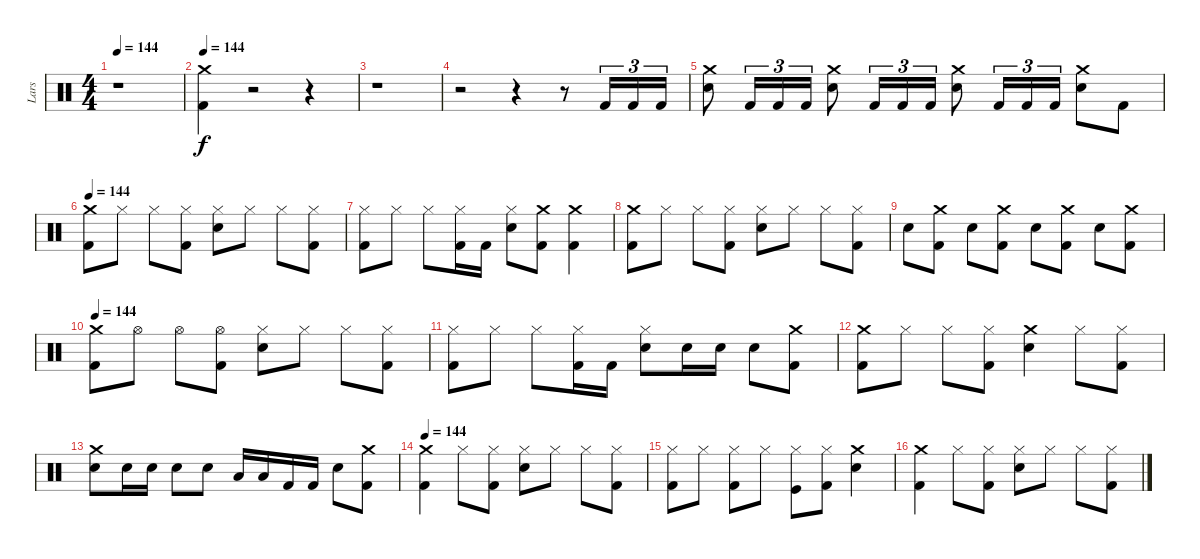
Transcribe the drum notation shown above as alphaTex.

\track ("Lars" "Lars") {instrument percussion}
\staff {score}
\articulation defaults
\ts (4 4)
\tempo 144
\clef neutral
\ks c
r.1{dy f} |
\tempo 144
("Kick (hit) 2" "Crash medium (hit)").4 r.2 r.4 |
r.1 |
r.2 r.4 r.8 "Kick (hit) 2".16{tu (3 2)} "Kick (hit) 2".16{tu (3 2)} "Kick (hit) 2".16{tu (3 2)} |
("Snare (hit) 2" "Crash medium (hit)").8 "Kick (hit) 2".16{tu (3 2)} "Kick (hit) 2".16{tu (3 2)} "Kick (hit) 2".16{tu (3 2)} ("Snare (hit) 2" "Crash medium (hit)").8 "Kick (hit) 2".16{tu (3 2)} "Kick (hit) 2".16{tu (3 2)} "Kick (hit) 2".16{tu (3 2)} ("Snare (hit) 2" "Crash medium (hit)").8 "Kick (hit) 2".16{tu (3 2)} "Kick (hit) 2".16{tu (3 2)} "Kick (hit) 2".16{tu (3 2)} ("Snare (hit) 2" "Crash medium (hit)").8 "Kick (hit) 2".8 |
\tempo 144
("Kick (hit) 2" "Crash medium (hit)").8 "Hi-Hat (closed)".8 "Hi-Hat (closed)".8 ("Kick (hit) 2" "Hi-Hat (closed)").8 ("Snare (hit) 2" "Hi-Hat (closed)").8 "Hi-Hat (closed)".8 "Hi-Hat (closed)".8 ("Kick (hit) 2" "Hi-Hat (closed)").8 |
("Hi-Hat (closed)" "Kick (hit) 2").8 "Hi-Hat (closed)".8 "Hi-Hat (closed)".8 ("Hi-Hat (closed)" "Kick (hit) 2").16 "Kick (hit) 2".16 ("Snare (hit) 2" "Hi-Hat (closed)").8 ("Kick (hit) 2" "Crash medium (hit)").8 ("Kick (hit) 2" "Crash medium (hit)").4 |
("Crash medium (hit)" "Kick (hit) 2").8 "Hi-Hat (closed)".8 "Hi-Hat (closed)".8 ("Kick (hit) 2" "Hi-Hat (closed)").8 ("Snare (hit) 2" "Hi-Hat (closed)").8 "Hi-Hat (closed)".8 "Hi-Hat (closed)".8 ("Kick (hit) 2" "Hi-Hat (closed)").8 |
"Snare (hit) 2".8 ("Kick (hit) 2" "Crash medium (hit)").8 "Snare (hit) 2".8 ("Kick (hit) 2" "Crash medium (hit)").8 "Snare (hit) 2".8 ("Kick (hit) 2" "Crash medium (hit)").8 "Snare (hit) 2".8 ("Kick (hit) 2" "Crash medium (hit)").8 |
\tempo 144
("Kick (hit) 2" "Crash medium (hit)").8 "Hi-Hat (open)".8 "Hi-Hat (open)".8 ("Kick (hit) 2" "Hi-Hat (open)").8 ("Snare (hit) 2" "Hi-Hat (closed)").8 "Hi-Hat (closed)".8 "Hi-Hat (closed)".8 ("Kick (hit) 2" "Hi-Hat (closed)").8 |
("Hi-Hat (closed)" "Kick (hit) 2").8 "Hi-Hat (closed)".8 "Hi-Hat (closed)".8 ("Kick (hit) 2" "Hi-Hat (closed)").16 "Kick (hit) 2".16 ("Snare (hit) 2" "Hi-Hat (closed)").8 "Snare (hit) 2".16 "Snare (hit) 2".16 "Snare (hit) 2".8 ("Kick (hit) 2" "Crash medium (hit)").8 |
("Crash medium (hit)" "Kick (hit) 2").8 "Hi-Hat (closed)".8 "Hi-Hat (closed)".8 ("Kick (hit) 2" "Hi-Hat (closed)").8 ("Snare (hit) 2" "Crash medium (hit)").4 "Hi-Hat (closed)".8 ("Kick (hit) 2" "Hi-Hat (closed)").8 |
("Snare (hit) 2" "Crash medium (hit)").8 "Snare (hit) 2".16 "Snare (hit) 2".16 "Snare (hit) 2".8 "Snare (hit) 2".8 "Low Tom (hit)".16 "Low Tom (hit)".16 "Kick (hit) 2".16 "Kick (hit) 2".16 "Snare (hit) 2".8 ("Kick (hit) 2" "Crash medium (hit)").8 |
\tempo 144
("Kick (hit) 2" "Crash medium (hit)").4 "Hi-Hat (closed)".8 ("Kick (hit) 2" "Hi-Hat (closed)").8 ("Snare (hit) 2" "Hi-Hat (closed)").8 "Hi-Hat (closed)".8 "Hi-Hat (closed)".8 ("Kick (hit) 2" "Hi-Hat (closed)").8 |
("Hi-Hat (closed)" "Kick (hit) 2").8 "Hi-Hat (closed)".8 ("Hi-Hat (closed)" "Kick (hit) 2").8 "Hi-Hat (closed)".8 ("Kick (hit)" "Hi-Hat (closed)").8 ("Kick (hit) 2" "Hi-Hat (closed)").8 ("Crash medium (hit)" "Snare (hit) 2").4 |
("Kick (hit) 2" "Crash medium (hit)").4 "Hi-Hat (closed)".8 ("Kick (hit) 2" "Hi-Hat (closed)").8 ("Snare (hit) 2" "Hi-Hat (closed)").8 "Hi-Hat (closed)".8 "Hi-Hat (closed)".8 ("Kick (hit) 2" "Hi-Hat (closed)").8
